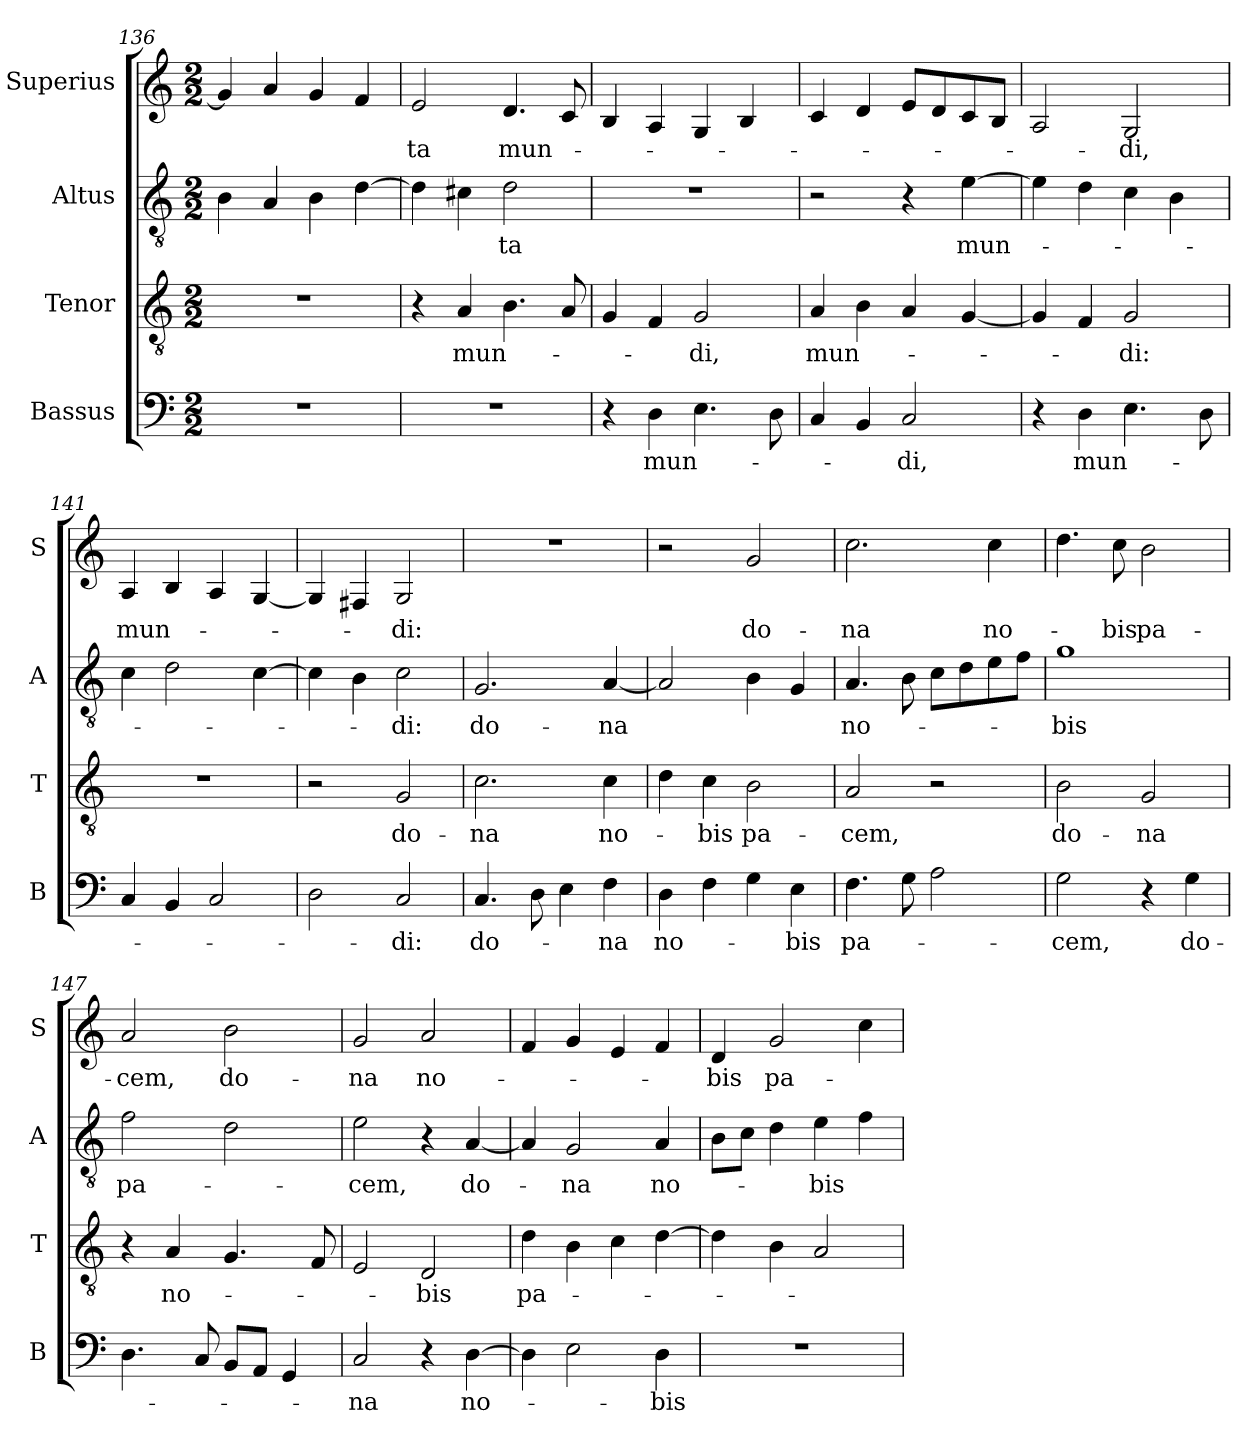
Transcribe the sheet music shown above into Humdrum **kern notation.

**kern	**text	**kern	**text	**kern	**text	**kern	**text
*part4	*part4	*part3	*part3	*part2	*part2	*part1	*part1
*staff4	*staff4	*staff3	*staff3	*staff2	*staff2	*staff1	*staff1
*I"Bassus	*	*I"Tenor	*	*I"Altus	*	*I"Superius	*
*I'B	*	*I'T	*	*I'A	*	*I'S	*
*clefF4	*	*clefGv2	*	*clefGv2	*	*clefG2	*
*k[]	*	*k[]	*	*k[]	*	*k[]	*
*M2/2	*	*M2/2	*	*M2/2	*	*M2/2	*
=136	=136	=136	=136	=136	=136	=136	=136
1r	.	1r	.	4B	.	4g]	.
.	.	.	.	4A	.	4a	.
.	.	.	.	4B	.	4g	.
.	.	.	.	[4d	.	4f	.
=137	=137	=137	=137	=137	=137	=137	=137
!	!	!	!	!	!	!	!LO:LY:i
1r	.	4r	.	4d]	.	2e	-ta
!	!	!	!LO:LY:i	!	!	!	!
.	.	4A	mun-	4c#X	.	.	.
!	!	!	!	!	!LO:LY:i	!	!LO:LY:i
.	.	4.B	.	2d	-ta	4.d	mun-
.	.	8A	.	.	.	8c	.
=138	=138	=138	=138	=138	=138	=138	=138
4r	.	4G	.	1r	.	4B	.
!	!LO:LY:i	!	!	!	!	!	!
4D	mun-	4F	.	.	.	4A	.
!	!	!	!LO:LY:i	!	!	!	!
4.E	.	2G	-di,	.	.	4G	.
.	.	.	.	.	.	4B	.
8D	.	.	.	.	.	.	.
=139	=139	=139	=139	=139	=139	=139	=139
!	!	!	!LO:LY:i	!	!	!	!
4C	.	4A	mun-	2r	.	4c	.
4BB	.	4B	.	.	.	4d	.
!	!LO:LY:i	!	!	!	!	!	!
2C	-di,	4A	.	4r	.	8eL	.
.	.	.	.	.	.	8d	.
!	!	!	!	!	!LO:LY:i	!	!
.	.	[4G	.	[4e	mun-	8c	.
.	.	.	.	.	.	8BJ	.
=140	=140	=140	=140	=140	=140	=140	=140
4r	.	4G]	.	4e]	.	2A	.
!	!LO:LY:i	!	!	!	!	!	!
4D	mun-	4F	.	4d	.	.	.
!	!	!	!LO:LY:i	!	!	!	!
4.E	.	2G	-di:	4c	.	2G	-di,
.	.	.	.	4B	.	.	.
8D	.	.	.	.	.	.	.
=141	=141	=141	=141	=141	=141	=141	=141
!	!	!	!	!	!	!	!LO:LY:i
4C	.	1r	.	4c	.	4A	mun-
4BB	.	.	.	2d	.	4B	.
2C	.	.	.	.	.	4A	.
.	.	.	.	[4c	.	[4G	.
=142	=142	=142	=142	=142	=142	=142	=142
2D	.	2r	.	4c]	.	4G]	.
.	.	.	.	4B	.	4F#X	.
!	!LO:LY:i	!	!	!	!LO:LY:i	!	!LO:LY:i
2C	-di:	2G	do-	2c	-di:	2G	-di:
=143	=143	=143	=143	=143	=143	=143	=143
!	!LO:LY:i	!	!	!	!	!	!
4.C	do-	2.c	-na	2.G	do-	1r	.
8D	.	.	.	.	.	.	.
4E	.	.	.	.	.	.	.
!	!LO:LY:i	!	!	!	!	!	!
4F	-na	4c	no-	[4A	-na	.	.
=144	=144	=144	=144	=144	=144	=144	=144
!	!LO:LY:i	!	!	!	!	!	!
4D	no-	4d	.	2A]	.	2r	.
4F	.	4c	-bis	.	.	.	.
!	!	!	!LO:LY:i	!	!	!	!
4G	.	2B	pa-	4B	.	2g	do-
!	!LO:LY:i	!	!	!	!	!	!
4E	-bis	.	.	4G	.	.	.
=145	=145	=145	=145	=145	=145	=145	=145
!	!LO:LY:i	!	!LO:LY:i	!	!LO:LY:i	!	!
4.F	pa-	2A	-cem,	4.A	no-	2.cc	-na
8G	.	.	.	8B	.	.	.
2A	.	2r	.	8cL	.	.	.
.	.	.	.	8d	.	.	.
.	.	.	.	8e	.	4cc	no-
.	.	.	.	8fJ	.	.	.
=146	=146	=146	=146	=146	=146	=146	=146
!	!LO:LY:i	!	!LO:LY:i	!	!LO:LY:i	!	!
2G	-cem,	2B	do-	1g	-bis	4.dd	.
.	.	.	.	.	.	8cc	-bis
!	!	!	!LO:LY:i	!	!	!	!LO:LY:i
4r	.	2G	-na	.	.	2b	pa-
4G	do-	.	.	.	.	.	.
=147	=147	=147	=147	=147	=147	=147	=147
!	!	!	!	!	!LO:LY:i	!	!LO:LY:i
4.D	.	4r	.	2f	pa-	2a	-cem,
!	!	!	!LO:LY:i	!	!	!	!
.	.	4A	no-	.	.	.	.
8C	.	.	.	.	.	.	.
!	!	!	!	!	!	!	!LO:LY:i
8BBL	.	4.G	.	2d	.	2b	do-
8AAJ	.	.	.	.	.	.	.
4GG	.	.	.	.	.	.	.
.	.	8F	.	.	.	.	.
=148	=148	=148	=148	=148	=148	=148	=148
!	!	!	!	!	!LO:LY:i	!	!LO:LY:i
2C	-na	2E	.	2e	-cem,	2g	-na
!	!	!	!LO:LY:i	!	!	!	!LO:LY:i
4r	.	2D	-bis	4r	.	2a	no-
!	!	!	!	!	!LO:LY:i	!	!
[4D	no-	.	.	[4A	do-	.	.
=149	=149	=149	=149	=149	=149	=149	=149
!	!	!	!LO:LY:i	!	!	!	!
4D]	.	4d	pa-	4A]	.	4f	.
!	!	!	!	!	!LO:LY:i	!	!
2E	.	4B	.	2G	-na	4g	.
.	.	4c	.	.	.	4e	.
4D	-bis	[4d	.	4A	no-	4f	.
=150	=150	=150	=150	=150	=150	=150	=150
!	!	!	!	!	!	!	!LO:LY:i
1r	.	4d]	.	8BL	.	4d	-bis
.	.	.	.	8cJ	.	.	.
!	!	!	!	!	!	!	!LO:LY:i
.	.	4B	.	4d	.	2g	pa-
.	.	2A	.	4e	-bis	.	.
.	.	.	.	4f	.	4cc	.
=	=	=	=	=	=	=	=
*-	*-	*-	*-	*-	*-	*-	*-
